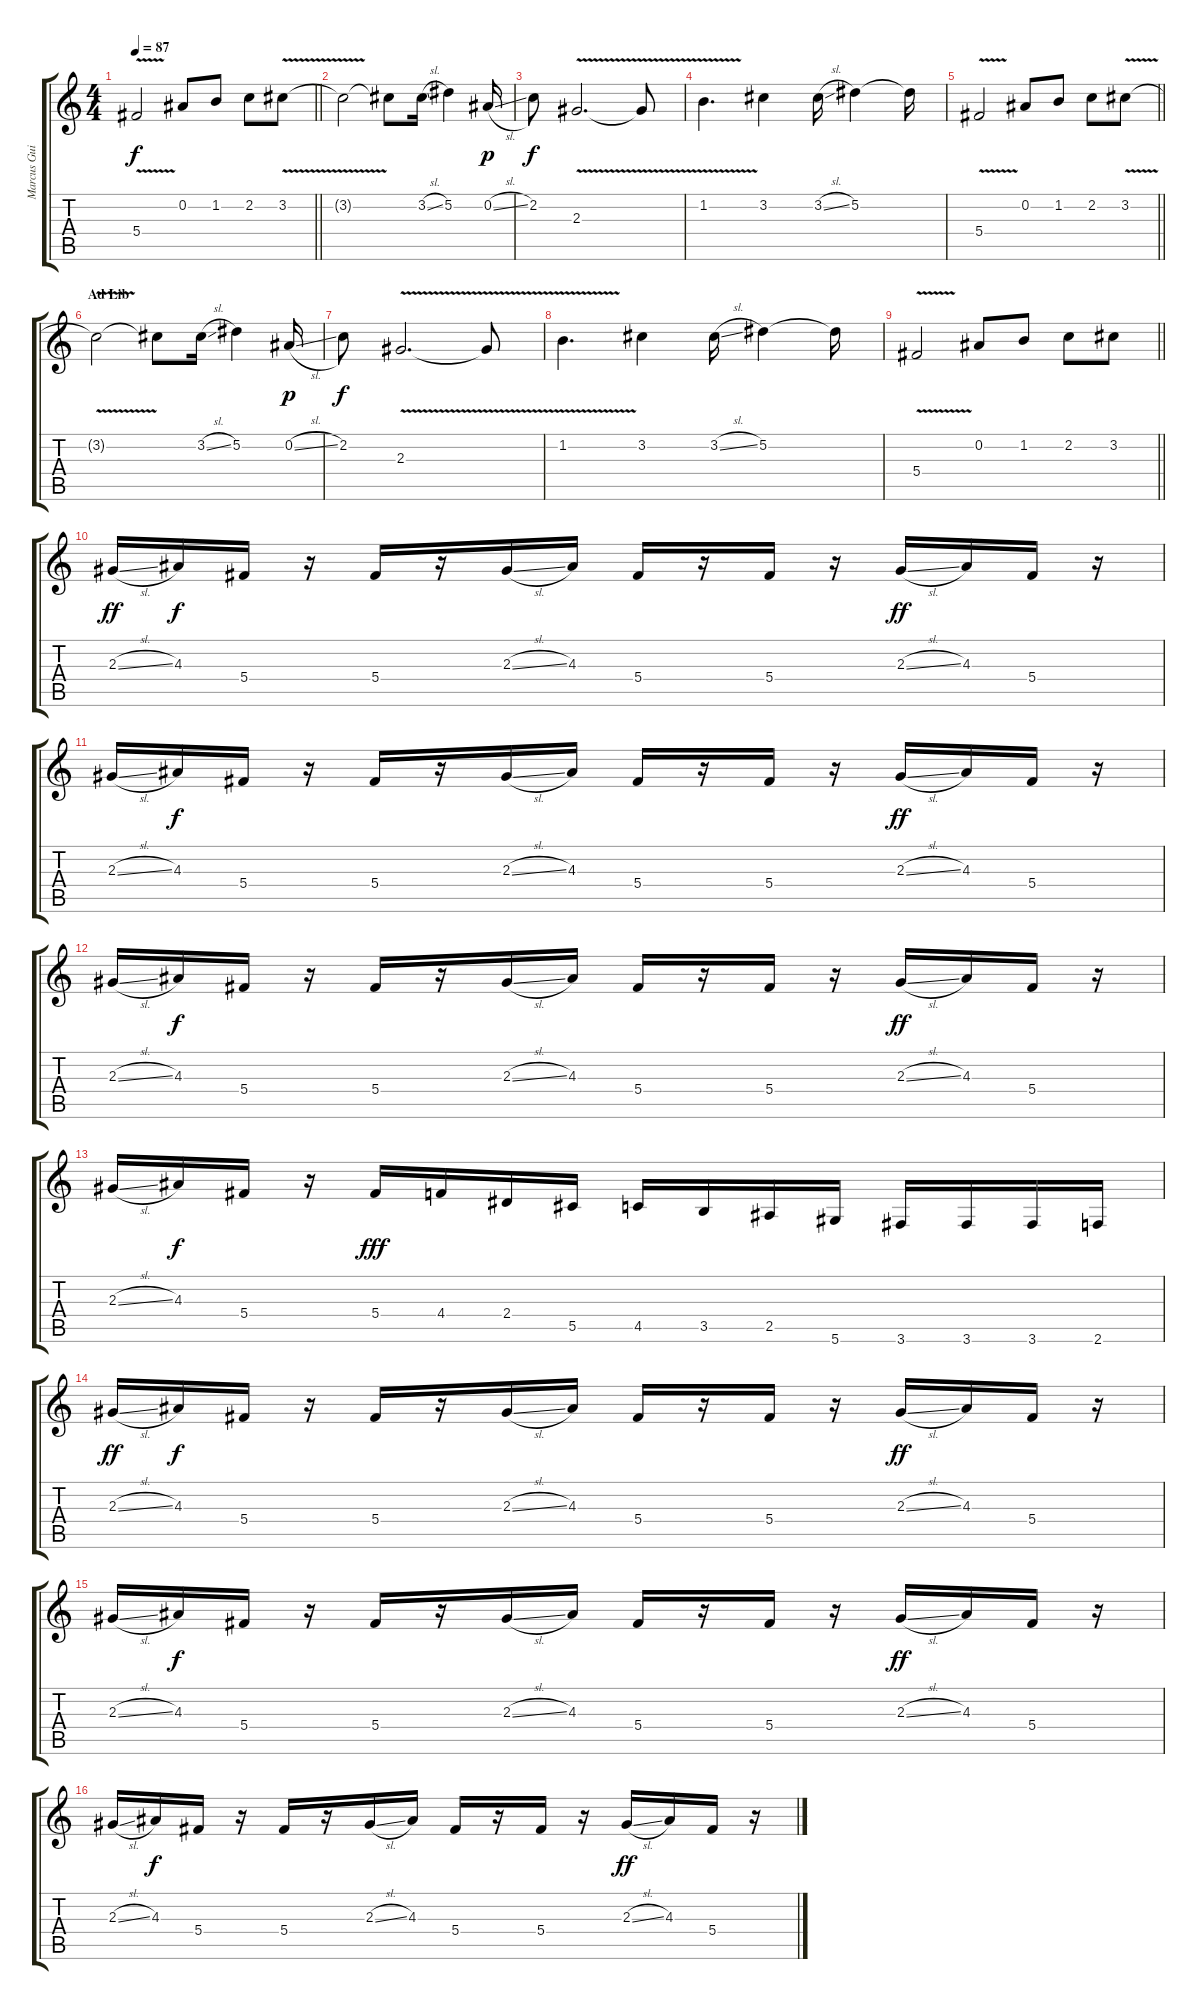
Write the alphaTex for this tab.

\track ("Marcus Guitar" "Marcus Gui") {instrument electricguitarclean}
\staff {score tabs}
\tuning (Eb4 Bb3 Gb3 Db3 Ab2 Eb2) {hide}
\ts (4 4)
\tempo 87
\clef g2
\barLineRight lightlight
\ks c
5.4{v}.2{dy f} 0.2.8 1.2.8 2.2.8 3.2{v}.8 |
3.2{t}.2 3.2{t}.8 3.2{sl}.16 5.2.4 0.2{sl}.16{dy p} |
2.2.8{dy f} 2.3{v}.2{d} 2.3{t}.8 |
1.2{v}.4{d} 3.2.4 3.2{sl}.16 5.2.4 5.2{t}.16 |
\barLineRight lightlight
5.4{v}.2 0.2.8 1.2.8 2.2.8 3.2{v}.8 |
\section ("" "Ad Lib")
3.2{t}.2 3.2{t}.8 3.2{sl}.16 5.2.4 0.2{sl}.16{dy p} |
2.2.8{dy f} 2.3{v}.2{d} 2.3{t}.8 |
1.2{v}.4{d} 3.2.4 3.2{sl}.16 5.2.4 5.2{t}.16 |
\barLineRight lightlight
5.4{v}.2 0.2.8 1.2.8 2.2.8 3.2.8 |
2.3{sl}.16{dy ff} 4.3.16{dy f} 5.4.16 r.16 5.4.16 r.16 2.3{sl}.16 4.3.16 5.4.16 r.16 5.4.16 r.16 2.3{sl}.16{dy ff} 4.3.16 5.4.16 r.16 |
2.3{sl}.16 4.3.16{dy f} 5.4.16 r.16 5.4.16 r.16 2.3{sl}.16 4.3.16 5.4.16 r.16 5.4.16 r.16 2.3{sl}.16{dy ff} 4.3.16 5.4.16 r.16 |
2.3{sl}.16 4.3.16{dy f} 5.4.16 r.16 5.4.16 r.16 2.3{sl}.16 4.3.16 5.4.16 r.16 5.4.16 r.16 2.3{sl}.16{dy ff} 4.3.16 5.4.16 r.16 |
2.3{sl}.16 4.3.16{dy f} 5.4.16 r.16 5.4.16{dy fff} 4.4.16 2.4.16 5.5.16 4.5.16 3.5.16 2.5.16 5.6.16 3.6.16 3.6.16 3.6.16 2.6.16 |
2.3{sl}.16{dy ff} 4.3.16{dy f} 5.4.16 r.16 5.4.16 r.16 2.3{sl}.16 4.3.16 5.4.16 r.16 5.4.16 r.16 2.3{sl}.16{dy ff} 4.3.16 5.4.16 r.16 |
2.3{sl}.16 4.3.16{dy f} 5.4.16 r.16 5.4.16 r.16 2.3{sl}.16 4.3.16 5.4.16 r.16 5.4.16 r.16 2.3{sl}.16{dy ff} 4.3.16 5.4.16 r.16 |
2.3{sl}.16 4.3.16{dy f} 5.4.16 r.16 5.4.16 r.16 2.3{sl}.16 4.3.16 5.4.16 r.16 5.4.16 r.16 2.3{sl}.16{dy ff} 4.3.16 5.4.16 r.16
